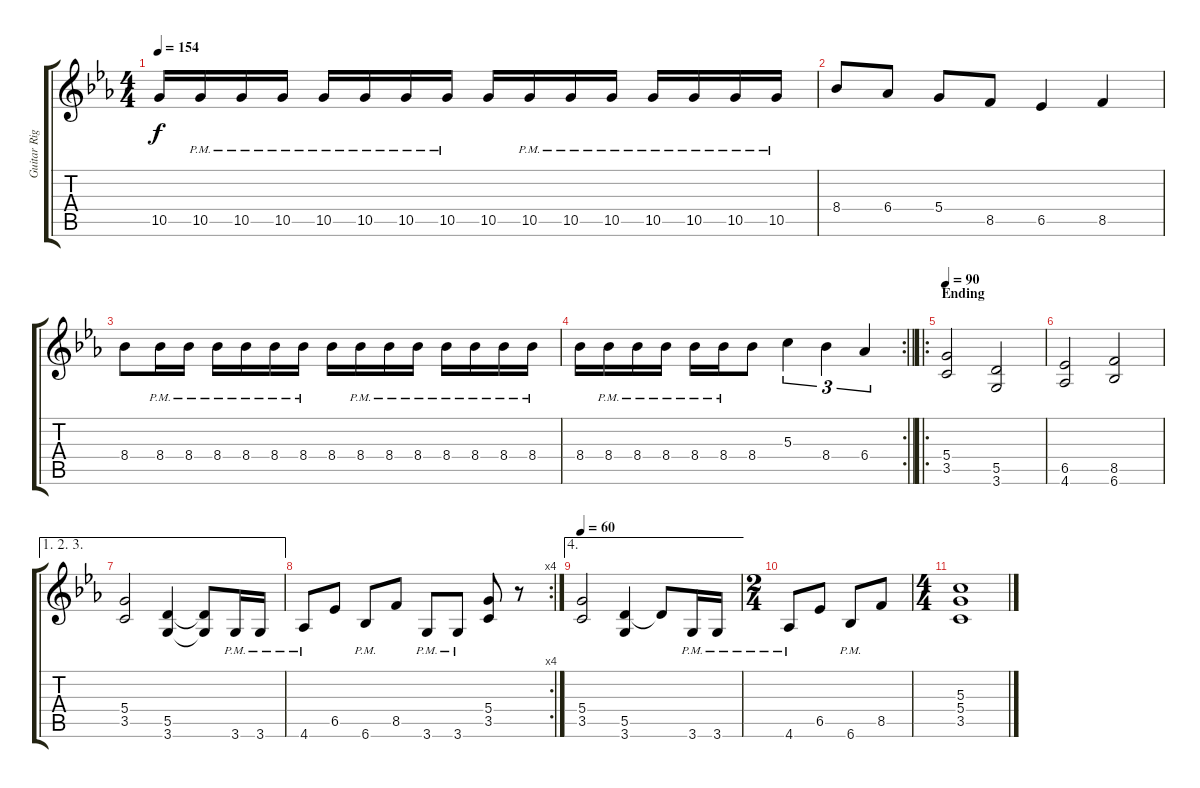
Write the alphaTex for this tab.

\track ("Guitar Right" "Guitar Rig") {instrument distortionguitar}
\staff {score tabs}
\tuning (E4 B3 G3 D3 A2 E2) {hide}
\ts (4 4)
\tempo 154
\clef g2
\ks cminor
10.5.16{dy f} 10.5{pm}.16 10.5{pm}.16 10.5{pm}.16 10.5{pm}.16 10.5{pm}.16 10.5{pm}.16 10.5{pm}.16 10.5.16 10.5{pm}.16 10.5{pm}.16 10.5{pm}.16 10.5{pm}.16 10.5{pm}.16 10.5{pm}.16 10.5{pm}.16 |
8.4.8 6.4.8 5.4.8 8.5.8 6.5.4 8.5.4 |
8.4.8 8.4{pm}.16 8.4{pm}.16 8.4{pm}.16 8.4{pm}.16 8.4{pm}.16 8.4{pm}.16 8.4.16 8.4{pm}.16 8.4{pm}.16 8.4{pm}.16 8.4{pm}.16 8.4{pm}.16 8.4{pm}.16 8.4{pm}.16 |
\rc 2
\barLineRight lightlight
8.4.16 8.4{pm}.16 8.4{pm}.16 8.4{pm}.16 8.4{pm}.16 8.4{pm}.16 8.4.8 5.3.4{tu (3 2)} 8.4.4{tu (3 2)} 6.4.4{tu (3 2)} |
\ro
\section ("" "Ending")
\tempo 90
(5.4 3.5).2 (5.5 3.6).2 |
(6.5 4.6).2 (8.5 6.6).2 |
\ae (1 2 3)
(5.4 3.5).2 (5.5 3.6).4 (5.5{t} 3.6{t}).8 3.6{pm}.16 3.6{pm}.16 |
\rc 4
4.6{pm}.8 6.5.8 6.6{pm}.8 8.5.8 3.6{pm}.8 3.6{pm}.8 (5.4 3.5).8 r.8 |
\ae 4
\tempo 60
(5.4 3.5).2 (5.5 3.6).4 5.5{t}.8 3.6{pm}.16 3.6{pm}.16 |
\ts (2 4)
4.6{pm}.8 6.5.8 6.6{pm}.8 8.5.8 |
\ts (4 4)
(5.3 5.4 3.5).1
